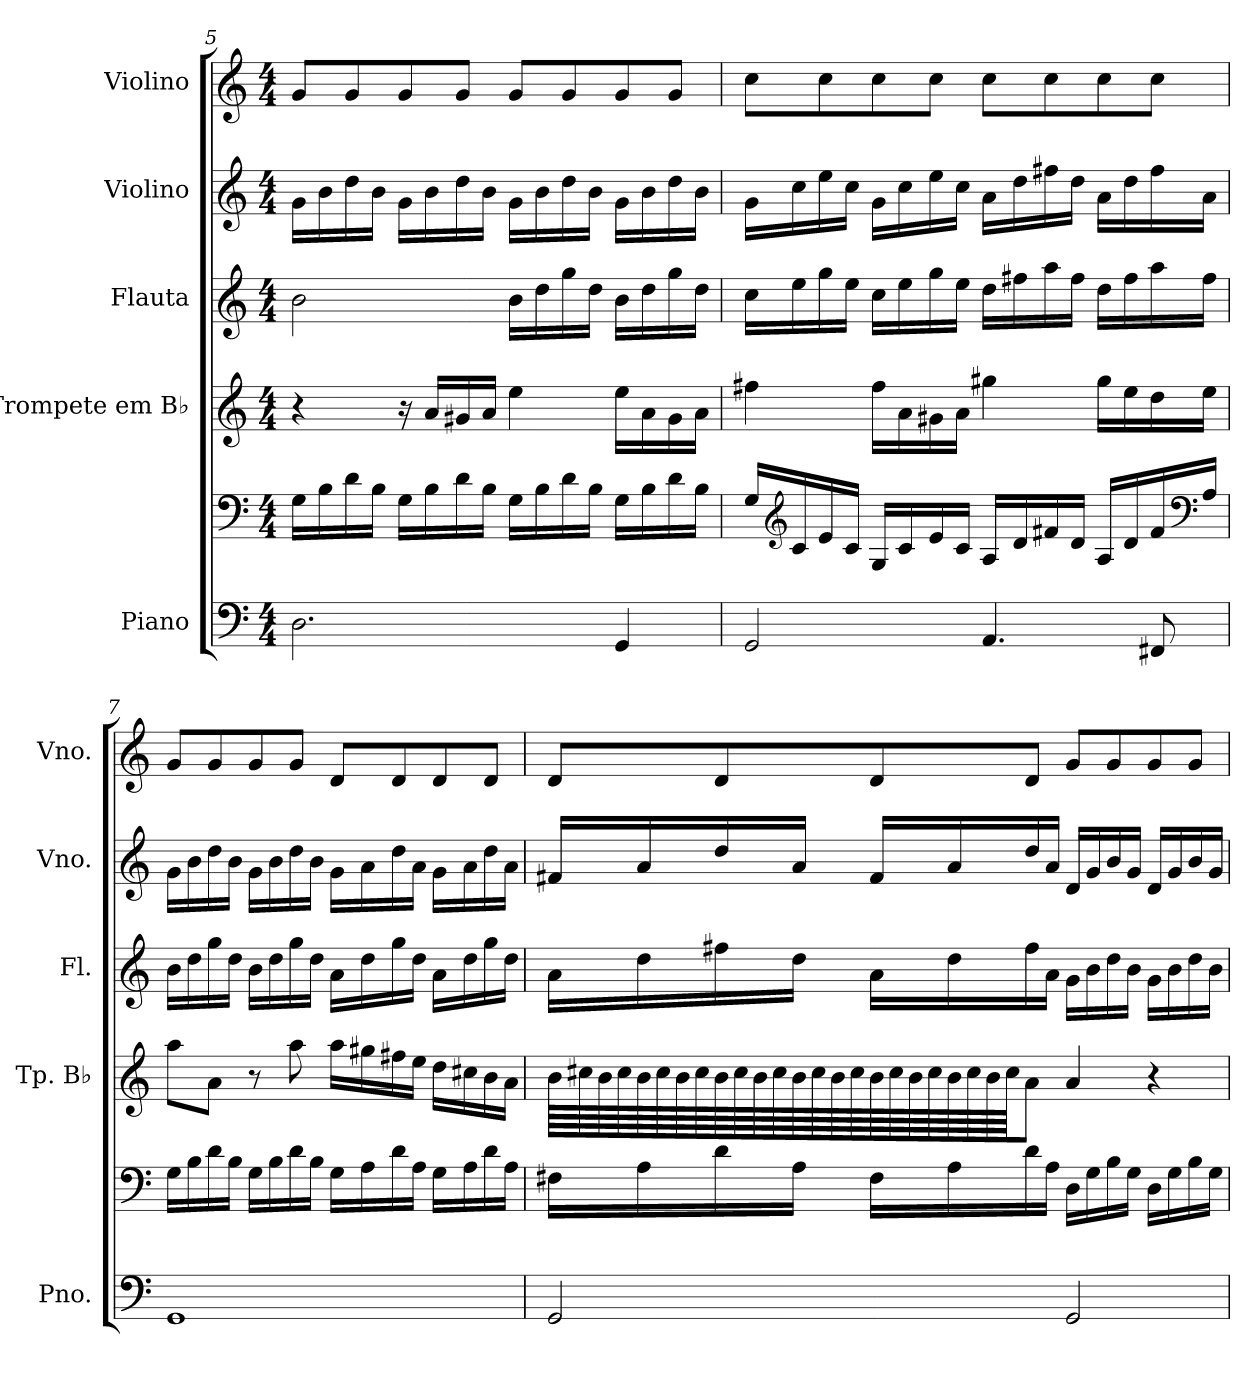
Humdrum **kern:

**kern	**kern	**kern	**kern	**kern	**kern
*part5	*part5	*part4	*part3	*part2	*part1
*staff6	*staff5	*staff4	*staff3	*staff2	*staff1
*I"Piano	*	*I"Trompete em B♭	*I"Flauta	*I"Violino	*I"Violino
*I'Pno.	*	*I'Tp. B♭	*I'Fl.	*I'Vno.	*I'Vno.
*clefF4	*clefF4	*clefG2	*clefG2	*clefG2	*clefG2
*	*	*ITrd1c2	*	*	*
*k[]	*k[]	*k[b-e-]	*k[]	*k[]	*k[]
*M4/4	*M4/4	*M4/4	*M4/4	*M4/4	*M4/4
=5	=5	=5	=5	=5	=5
2.D\	16G\LL	4r	2b\	16g\LL	8g/L
.	16B\	.	.	16b\	.
.	16d\	.	.	16dd\	8g/
.	16B\JJ	.	.	16b\JJ	.
.	16G\LL	16r	.	16g\LL	8g/
.	16B\	16g/LL	.	16b\	.
.	16d\	16f#X/	.	16dd\	8g/J
.	16B\JJ	16g/JJ	.	16b\JJ	.
.	16G\LL	4dd\	16b\LL	16g\LL	8g/L
.	16B\	.	16dd\	16b\	.
.	16d\	.	16gg\	16dd\	8g/
.	16B\JJ	.	16dd\JJ	16b\JJ	.
4GG/	16G\LL	16dd\LL	16b\LL	16g\LL	8g/
.	16B\	16g\	16dd\	16b\	.
.	16d\	16f#\	16gg\	16dd\	8g/J
.	16B\JJ	16g\JJ	16dd\JJ	16b\JJ	.
!!LO:LB:g=z
=6	=6	=6	=6	=6	=6
2GG/	16G/LL	4een\	16cc\LL	16g\LL	8cc\L
*	*clefG2	*	*	*	*
.	16c/	.	16ee\	16cc\	.
.	16e/	.	16gg\	16ee\	8cc\
.	16c/JJ	.	16ee\JJ	16cc\JJ	.
.	16G/LL	16ee\LL	16cc\LL	16g\LL	8cc\
.	16c/	16g\	16ee\	16cc\	.
.	16e/	16f#X\	16gg\	16ee\	8cc\J
.	16c/JJ	16g\JJ	16ee\JJ	16cc\JJ	.
4.AA/	16A/LL	4ff#X\	16dd\LL	16a\LL	8cc\L
.	16d/	.	16ff#X\	16dd\	.
.	16f#X/	.	16aa\	16ff#X\	8cc\
.	16d/JJ	.	16ff#\JJ	16dd\JJ	.
.	16A/LL	16ff#\LL	16dd\LL	16a\LL	8cc\
.	16d/	16dd\	16ff#\	16dd\	.
8FF#X/	16f#/	16cc\	16aa\	16ff#\	8cc\J
*	*clefF4	*	*	*	*
.	16A/JJ	16dd\JJ	16ff#\JJ	16a\JJ	.
=7	=7	=7	=7	=7	=7
1GG	16G\LL	8gg\L	16b\LL	16g\LL	8g/L
.	16B\	.	16dd\	16b\	.
.	16d\	8g\J	16gg\	16dd\	8g/
.	16B\JJ	.	16dd\JJ	16b\JJ	.
.	16G\LL	8r	16b\LL	16g\LL	8g/
.	16B\	.	16dd\	16b\	.
.	16d\	8gg\	16gg\	16dd\	8g/J
.	16B\JJ	.	16dd\JJ	16b\JJ	.
.	16G\LL	16gg\LL	16a\LL	16g\LL	8d/L
.	16A\	16ff#X\	16dd\	16a\	.
.	16d\	16een\	16gg\	16dd\	8d/
.	16A\JJ	16dd\JJ	16dd\JJ	16a\JJ	.
.	16G\LL	16cc\LL	16a\LL	16g\LL	8d/
.	16A\	16bn\	16dd\	16a\	.
.	16d\	16a\	16gg\	16dd\	8d/J
.	16A\JJ	16g\JJ	16dd\JJ	16a\JJ	.
!!LO:PB:g=z
=8	=8	=8	=8	=8	=8
2GG/	16F#X\LL	64a\LLLL	16a\LL	16f#X/LL	8d/L
.	.	64bn\	.	.	.
.	.	64a\	.	.	.
.	.	64b\	.	.	.
.	16A\	64a\	16dd\	16a/	.
.	.	64b\	.	.	.
.	.	64a\	.	.	.
.	.	64b\	.	.	.
.	16d\	64a\	16ff#X\	16dd/	8d/
.	.	64b\	.	.	.
.	.	64a\	.	.	.
.	.	64b\	.	.	.
.	16A\JJ	64a\	16dd\JJ	16a/JJ	.
.	.	64b\	.	.	.
.	.	64a\	.	.	.
.	.	64b\	.	.	.
.	16F#\LL	64a\	16a\LL	16f#/LL	8d/
.	.	64b\	.	.	.
.	.	64a\	.	.	.
.	.	64b\	.	.	.
.	16A\	64a\	16dd\	16a/	.
.	.	64b\	.	.	.
.	.	64a\	.	.	.
.	.	64b\JJJ	.	.	.
.	16d\	8g\J	16ff#\	16dd/	8d/J
.	16A\JJ	.	16a\JJ	16a/JJ	.
2GG/	16D\LL	4g/	16g\LL	16d/LL	8g/L
.	16G\	.	16b\	16g/	.
.	16B\	.	16dd\	16b/	8g/
.	16G\JJ	.	16b\JJ	16g/JJ	.
.	16D\LL	4r	16g\LL	16d/LL	8g/
.	16G\	.	16b\	16g/	.
.	16B\	.	16dd\	16b/	8g/J
.	16G\JJ	.	16b\JJ	16g/JJ	.
=	=	=	=	=	=
*-	*-	*-	*-	*-	*-
